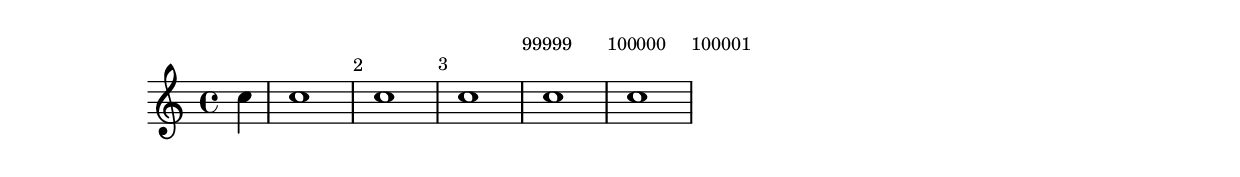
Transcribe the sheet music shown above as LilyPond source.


\version "2.10.0"

\header {

texidoc="Bar number may be set and their padding adjusted individually.  
The counting of bar numbers is started after the anacrusis.

To prevent clashes at the beginning of a line, the padding may have to 
be increased.
"

}

\layout {
  ragged-right = ##t
}

\relative c'' {
  \override Score.BarNumber #'break-visibility = #all-visible
  \partial 4 c4 
  c1 c c
  \set Score.currentBarNumber = #99999
  \override Score.BarNumber  #'padding = #3
  c1 c
}
